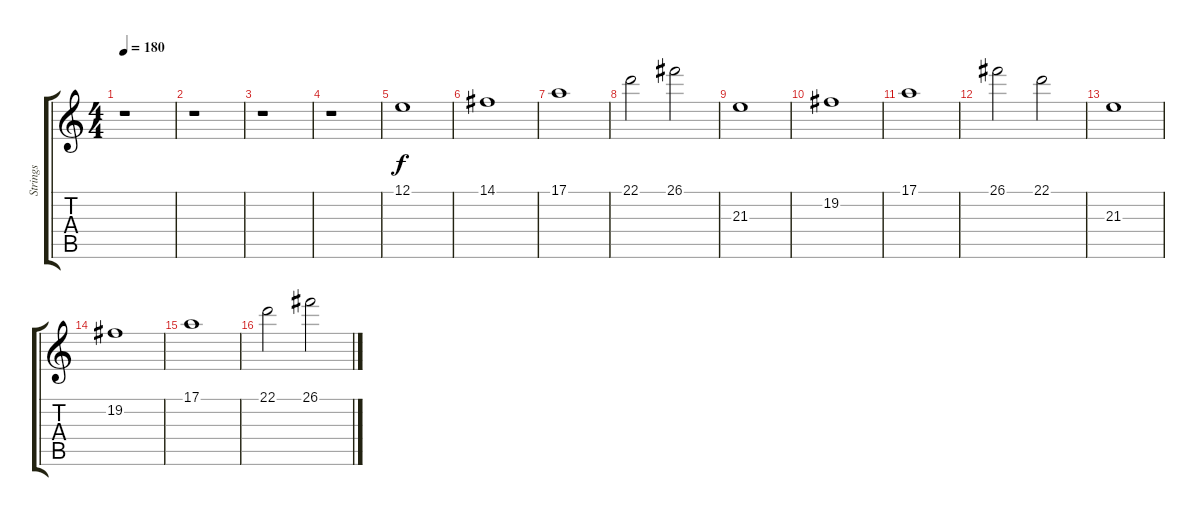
\track ("Strings" "Strings") {instrument stringensemble1}
\staff {score tabs}
\tuning (E4 B3 G3 D3 A2 E2) {hide}
\ts (4 4)
\tempo 180
\clef g2
\ks c
r.1{dy f} |
r.1 |
r.1 |
r.1 |
12.1.1 |
14.1.1 |
17.1.1 |
22.1.2 26.1.2 |
21.3.1 |
19.2.1 |
17.1.1 |
26.1.2 22.1.2 |
21.3.1 |
19.2.1 |
17.1.1 |
22.1.2 26.1.2
